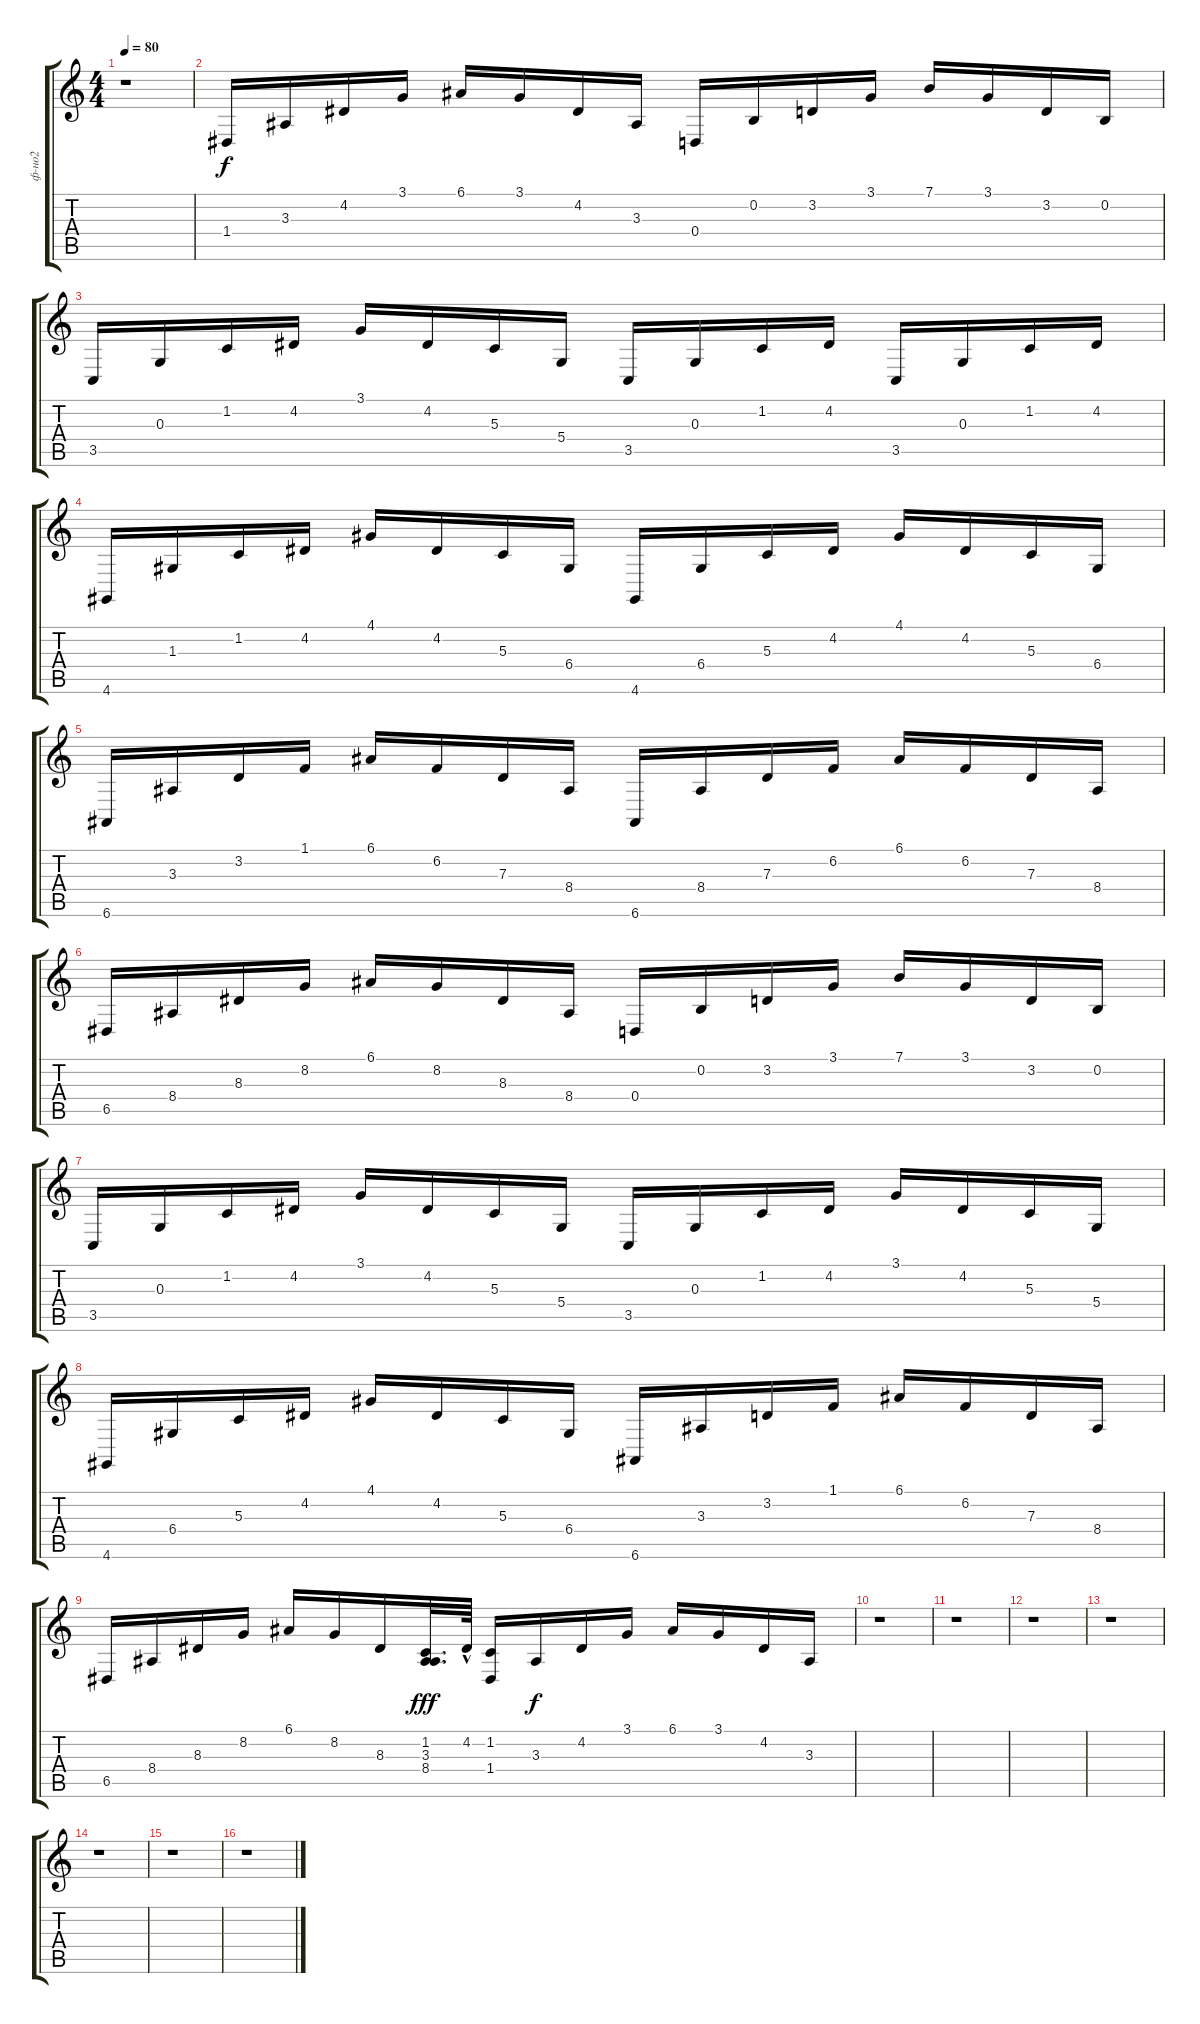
\track ("ф-но2" "ф-но2") {instrument brightacousticpiano}
\staff {score tabs}
\tuning (E4 B3 G3 D3 A2 E2) {hide}
\ts (4 4)
\tempo 80
\clef g2
\ks c
r.1{dy f instrument brightacousticpiano} |
1.4.16 3.3.16 4.2.16 3.1.16 6.1.16 3.1.16 4.2.16 3.3.16 0.4.16 0.2.16 3.2.16 3.1.16 7.1.16 3.1.16 3.2.16 0.2.16 |
3.5.16 0.3.16 1.2.16 4.2.16 3.1.16 4.2.16 5.3.16 5.4.16 3.5.16 0.3.16 1.2.16 4.2.16 3.5.16 0.3.16 1.2.16 4.2.16 |
4.6.16 1.3.16 1.2.16 4.2.16 4.1.16 4.2.16 5.3.16 6.4.16 4.6.16 6.4.16 5.3.16 4.2.16 4.1.16 4.2.16 5.3.16 6.4.16 |
6.6.16 3.3.16 3.2.16 1.1.16 6.1.16 6.2.16 7.3.16 8.4.16 6.6.16 8.4.16 7.3.16 6.2.16 6.1.16 6.2.16 7.3.16 8.4.16 |
6.5.16 8.4.16 8.3.16 8.2.16 6.1.16 8.2.16 8.3.16 8.4.16 0.4.16 0.2.16 3.2.16 3.1.16 7.1.16 3.1.16 3.2.16 0.2.16 |
3.5.16 0.3.16 1.2.16 4.2.16 3.1.16 4.2.16 5.3.16 5.4.16 3.5.16 0.3.16 1.2.16 4.2.16 3.1.16 4.2.16 5.3.16 5.4.16 |
4.6.16 6.4.16 5.3.16 4.2.16 4.1.16 4.2.16 5.3.16 6.4.16 6.6.16 3.3.16 3.2.16 1.1.16 6.1.16 6.2.16 7.3.16 8.4.16 |
6.5.16 8.4.16 8.3.16 8.2.16 6.1.16 8.2.16 8.3.16 (1.2 3.3 8.4).32{d dy fff} 4.2{hac}.64 (1.2 1.4).16 3.3.16{dy f} 4.2.16 3.1.16 6.1.16 3.1.16 4.2.16 3.3.16 |
r.1 |
r.1 |
r.1 |
r.1 |
r.1 |
r.1 |
r.1
